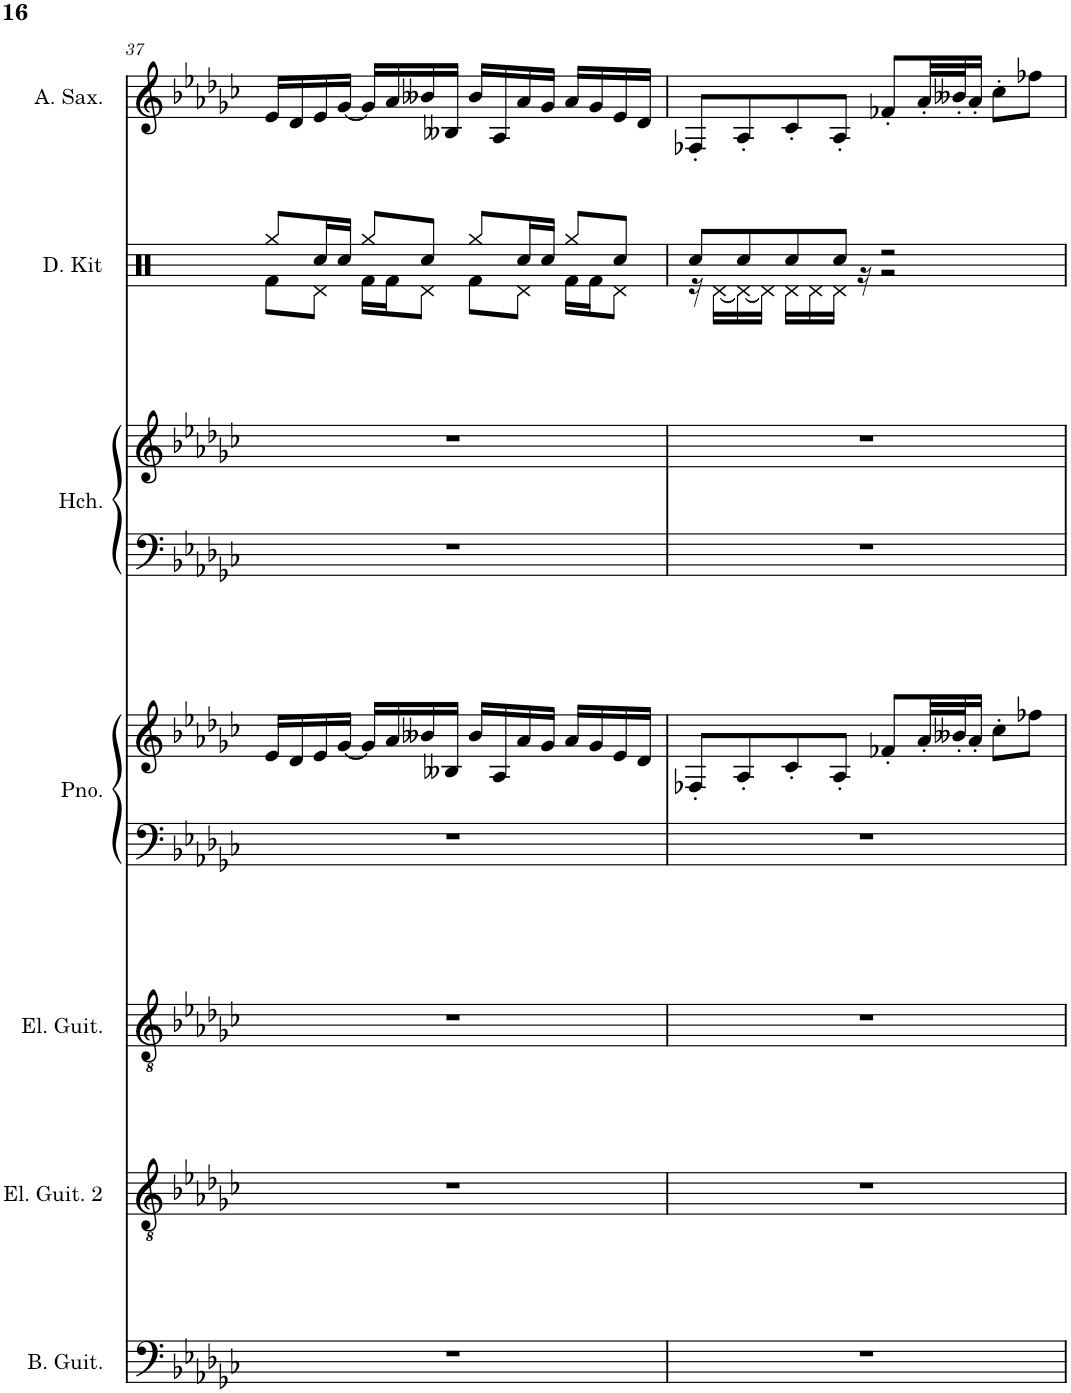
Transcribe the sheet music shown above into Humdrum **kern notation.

**kern	**kern	**kern	**kern	**kern	**kern	**kern	**kern	**kern
*part7	*part6	*part5	*part4	*part4	*part3	*part3	*part2	*part1
*staff9	*staff8	*staff7	*staff6	*staff5	*staff4	*staff3	*staff2	*staff1
*I"Bass Guitar	*I"Electric Guitar 2	*I"Electric Guitar	*I"Piano	*	*I"Harpsichord	*	*I"Drum Kit	*I"Alto Saxophone
*I'B. Guit.	*I'El. Guit. 2	*I'El. Guit.	*I'Pno.	*	*I'Hch.	*	*I'D. Kit	*I'A. Sax.
!!LO:PB:g=z
*clefF4	*clefGv2	*clefGv2	*clefF4	*clefG2	*clefF4	*clefG2	*clefX	*clefG2
*	*	*	*	*	*	*	*	*ITrd5c9
*k[b-e-a-d-g-c-]	*k[b-e-a-d-g-c-]	*k[b-e-a-d-g-c-]	*k[b-e-a-d-g-c-]	*k[b-e-a-d-g-c-]	*k[b-e-a-d-g-c-]	*k[b-e-a-d-g-c-]	*k[]	*k[b-e-a-d-g-c-]
*M4/4	*M4/4	*M4/4	*M4/4	*M4/4	*M4/4	*M4/4	*M4/4	*M4/4
=37	=37	=37	=37	=37	=37	=37	=37	=37
*	*	*	*	*	*	*	*^	*
1r	1r	1r	1r	16e-/LL	1r	1r	8Rgg/L	8Rf\L	16e-/LL
.	.	.	.	16d-/	.	.	.	.	16d-/
.	.	.	.	16e-/	.	.	16Rcc/L	8Rd\J	16e-/
.	.	.	.	[16g-/JJ	.	.	16Rcc/JJ	.	[16g-/JJ
.	.	.	.	16g-/LL]	.	.	8Rgg/L	16Rf\LL	16g-/LL]
.	.	.	.	16a-/	.	.	.	16Rf\J	16a-/
.	.	.	.	16b--X/	.	.	8Rcc/J	8Rd\J	16b--X/
.	.	.	.	16B--X/JJ	.	.	.	.	16B--X/JJ
.	.	.	.	16b--/LL	.	.	8Rgg/L	8Rf\L	16b--/LL
.	.	.	.	16A-/	.	.	.	.	16A-/
.	.	.	.	16a-/	.	.	16Rcc/L	8Rd\J	16a-/
.	.	.	.	16g-/JJ	.	.	16Rcc/JJ	.	16g-/JJ
.	.	.	.	16a-/LL	.	.	8Rgg/L	16Rf\LL	16a-/LL
.	.	.	.	16g-/	.	.	.	16Rf\J	16g-/
.	.	.	.	16e-/	.	.	8Rcc/J	8Rd\J	16e-/
.	.	.	.	16d-/JJ	.	.	.	.	16d-/JJ
=38	=38	=38	=38	=38	=38	=38	=38	=38	=38
1r	1r	1r	1r	8F-X'/L	1r	1r	8Rcc/L	16r	8F-X'/L
.	.	.	.	.	.	.	.	[16Rd\LL	.
.	.	.	.	8A-'/	.	.	8Rcc/	16Rd\_	8A-'/
.	.	.	.	.	.	.	.	16Rd\JJ]	.
.	.	.	.	8c-'/	.	.	8Rcc/	16Rd\LL	8c-'/
.	.	.	.	.	.	.	.	16Rd\	.
.	.	.	.	8A-'/J	.	.	8Rcc/J	16Rd\JJ	8A-'/J
.	.	.	.	.	.	.	.	16r	.
.	.	.	.	8f-X'/L	.	.	2r	2r	8f-X'/L
.	.	.	.	32a-'/LL	.	.	.	.	32a-'/LL
.	.	.	.	32b--X'/J	.	.	.	.	32b--X'/J
.	.	.	.	16a-'/JJ	.	.	.	.	16a-'/JJ
.	.	.	.	8cc-'\L	.	.	.	.	8cc-'\L
.	.	.	.	8ff-X\J	.	.	.	.	8ff-X\J
*	*	*	*	*	*	*	*v	*v	*
=	=	=	=	=	=	=	=	=
*-	*-	*-	*-	*-	*-	*-	*-	*-
